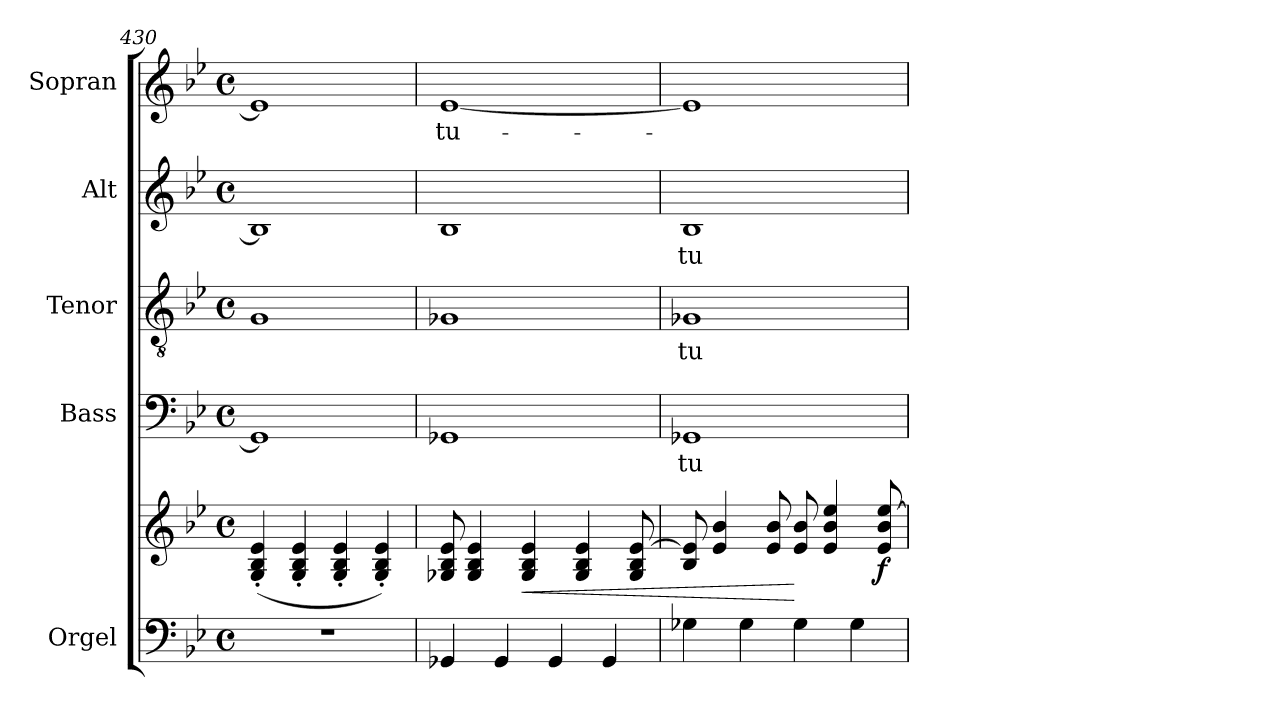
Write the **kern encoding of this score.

**kern	**kern	**dynam	**kern	**text	**kern	**text	**kern	**text	**kern	**text
*part5	*part5	*part5	*part4	*part4	*part3	*part3	*part2	*part2	*part1	*part1
*staff6	*staff5	*staff5/6	*staff4	*staff4	*staff3	*staff3	*staff2	*staff2	*staff1	*staff1
*I"Orgel	*	*	*I"Bass	*	*I"Tenor	*	*I"Alt	*	*I"Sopran	*
*I'Org.	*	*	*I'B.	*	*I'T.	*	*I'A.	*	*I'S.	*
*clefF4	*clefG2	*	*clefF4	*	*clefGv2	*	*clefG2	*	*clefG2	*
*k[b-e-]	*k[b-e-]	*	*k[b-e-]	*	*k[b-e-]	*	*k[b-e-]	*	*k[b-e-]	*
*B-:	*B-:	*	*B-:	*	*B-:	*	*B-:	*	*B-:	*
*M4/4	*M4/4	*	*M4/4	*	*M4/4	*	*M4/4	*	*M4/4	*
*met(c)	*met(c)	*	*met(c)	*	*met(c)	*	*met(c)	*	*met(c)	*
=430	=430	=430	=430	=430	=430	=430	=430	=430	=430	=430
1r	(<4G/'< 4B-/'< 4e-/'<	.	1GG]	.	1G	.	1B-]	.	1e-]	.
.	4G/'< 4B-/'< 4e-/'<	.	.	.	.	.	.	.	.	.
.	4G/'< 4B-/'< 4e-/'<	.	.	.	.	.	.	.	.	.
.	4G/'< 4B-/'< 4e-/'<)	.	.	.	.	.	.	.	.	.
=431	=431	=431	=431	=431	=431	=431	=431	=431	=431	=431
!	!	!	!	!	!	!	!	!	!	!LO:LY:b
4GG-X/	8G-X/ 8B-/ 8e-/	.	1GG-X	.	1G-X	.	1B-	.	[1e-	-tu-
.	4G-/ 4B-/ 4e-/	.	.	.	.	.	.	.	.	.
4GG-/	.	.	.	.	.	.	.	.	.	.
!	!	!LO:HP:b	!	!	!	!	!	!	!	!
.	4G-/ 4B-/ 4e-/	<	.	.	.	.	.	.	.	.
4GG-/	.	.	.	.	.	.	.	.	.	.
.	4G-/ 4B-/ 4e-/	.	.	.	.	.	.	.	.	.
4GG-/	.	.	.	.	.	.	.	.	.	.
.	8G-/ 8B-/ [8e-/	.	.	.	.	.	.	.	.	.
=432	=432	=432	=432	=432	=432	=432	=432	=432	=432	=432
!	!	!	!	!LO:LY:b	!	!LO:LY:b	!	!LO:LY:b	!	!
4G-X\	8B-/ 8e-/]	.	1GG-X	-tu-	1G-X	-tu-	1B-	-tu-	1e-]	.
.	4e-/ 4b-/	.	.	.	.	.	.	.	.	.
4G-\	.	.	.	.	.	.	.	.	.	.
.	8e-/ 8b-/	.	.	.	.	.	.	.	.	.
4G-\	8e-/ 8b-/	[	.	.	.	.	.	.	.	.
.	4e-/ 4b-/ 4ee-/	.	.	.	.	.	.	.	.	.
4G-\	.	.	.	.	.	.	.	.	.	.
!	!	!LO:DY:b	!	!	!	!	!	!	!	!
.	8e-/ 8b-/ [8ee-/	f	.	.	.	.	.	.	.	.
=	=	=	=	=	=	=	=	=	=	=
*-	*-	*-	*-	*-	*-	*-	*-	*-	*-	*-
